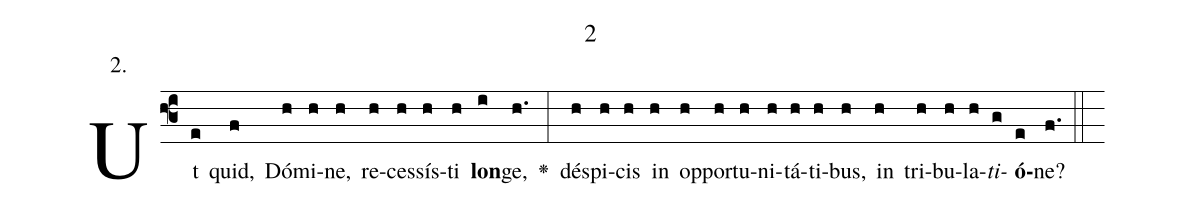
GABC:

name: 2;
annotation: 2.;
%%
(f3)Ut(e) quid,(f) Dó(h)mi(h)ne,(h) re(h)ces(h)sís(h)ti(h) <b>lon</b>(i)ge,(h.) <v>\greheightstar</v>(:) dé(h)spi(h)cis(h) in(h) op(h)por(h)tu(h)ni(h)tá(h)ti(h)bus,(h) in(h) tri(h)bu(h)la(h)<i>ti</i>(g)<b>ó</b>(e)ne?(f.) (::)


%E(h) u(h) o(h) u(g) a(e) e.(f.) (::)
